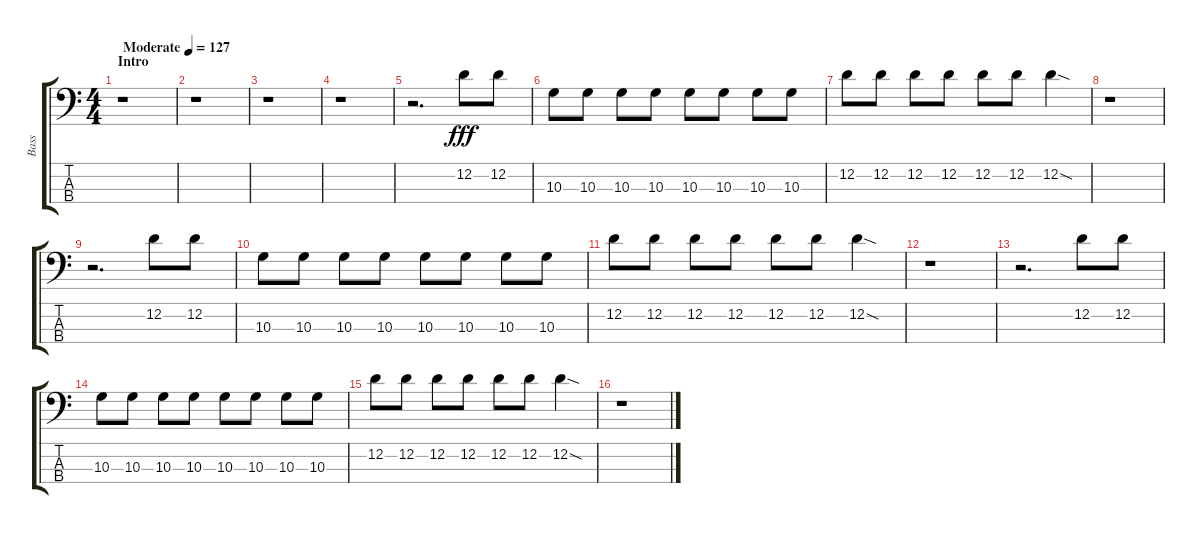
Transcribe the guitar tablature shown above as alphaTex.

\track ("Bass" "Bass") {instrument electricbassfinger}
\staff {score tabs}
\tuning (G2 D2 A1 E1) {hide}
\ts (4 4)
\section ("" "Intro")
\tempo (127 "Moderate")
\clef f4
\ks c
r.1{dy fff instrument electricbassfinger} |
r.1 |
r.1 |
r.1 |
r.2{d} 12.2.8 12.2.8 |
10.3.8 10.3.8 10.3.8 10.3.8 10.3.8 10.3.8 10.3.8 10.3.8 |
12.2.8 12.2.8 12.2.8 12.2.8 12.2.8 12.2.8 12.2{sod}.4 |
r.1 |
r.2{d} 12.2.8 12.2.8 |
10.3.8 10.3.8 10.3.8 10.3.8 10.3.8 10.3.8 10.3.8 10.3.8 |
12.2.8 12.2.8 12.2.8 12.2.8 12.2.8 12.2.8 12.2{sod}.4 |
r.1 |
r.2{d} 12.2.8 12.2.8 |
10.3.8 10.3.8 10.3.8 10.3.8 10.3.8 10.3.8 10.3.8 10.3.8 |
12.2.8 12.2.8 12.2.8 12.2.8 12.2.8 12.2.8 12.2{sod}.4 |
r.1
